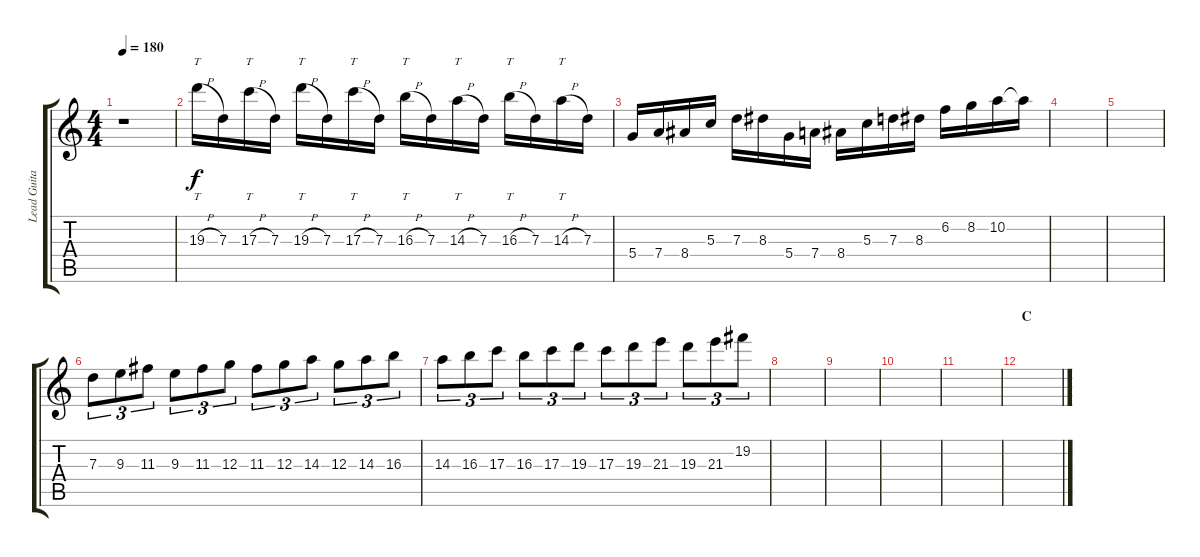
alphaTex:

\track ("Lead Guitar" "Lead Guita") {instrument distortionguitar}
\staff {score tabs}
\tuning (E4 B3 G3 D3 A2 E2) {hide}
\ts (4 4)
\tempo 180
\clef g2
\ks c
r.1{dy f} |
19.3{h}.16{tt} 7.3.16 17.3{h}.16{tt} 7.3.16 19.3{h}.16{tt} 7.3.16 17.3{h}.16{tt} 7.3.16 16.3{h}.16{tt} 7.3.16 14.3{h}.16{tt} 7.3.16 16.3{h}.16{tt} 7.3.16 14.3{h}.16{tt} 7.3.16 |
5.4.16 7.4.16 8.4.16 5.3.16 7.3.16 8.3.16 5.4.16 7.4.16 8.4.16 5.3.16 7.3.16 8.3.16 6.2.16 8.2.16 10.2.16 10.2{t}.16 |
|
|
7.3.8{tu (3 2)} 9.3.8{tu (3 2)} 11.3.8{tu (3 2)} 9.3.8{tu (3 2)} 11.3.8{tu (3 2)} 12.3.8{tu (3 2)} 11.3.8{tu (3 2)} 12.3.8{tu (3 2)} 14.3.8{tu (3 2)} 12.3.8{tu (3 2)} 14.3.8{tu (3 2)} 16.3.8{tu (3 2)} |
14.3.8{tu (3 2)} 16.3.8{tu (3 2)} 17.3.8{tu (3 2)} 16.3.8{tu (3 2)} 17.3.8{tu (3 2)} 19.3.8{tu (3 2)} 17.3.8{tu (3 2)} 19.3.8{tu (3 2)} 21.3.8{tu (3 2)} 19.3.8{tu (3 2)} 21.3.8{tu (3 2)} 19.2.8{tu (3 2)} |
|
|
|
|
\section ("" "C")
